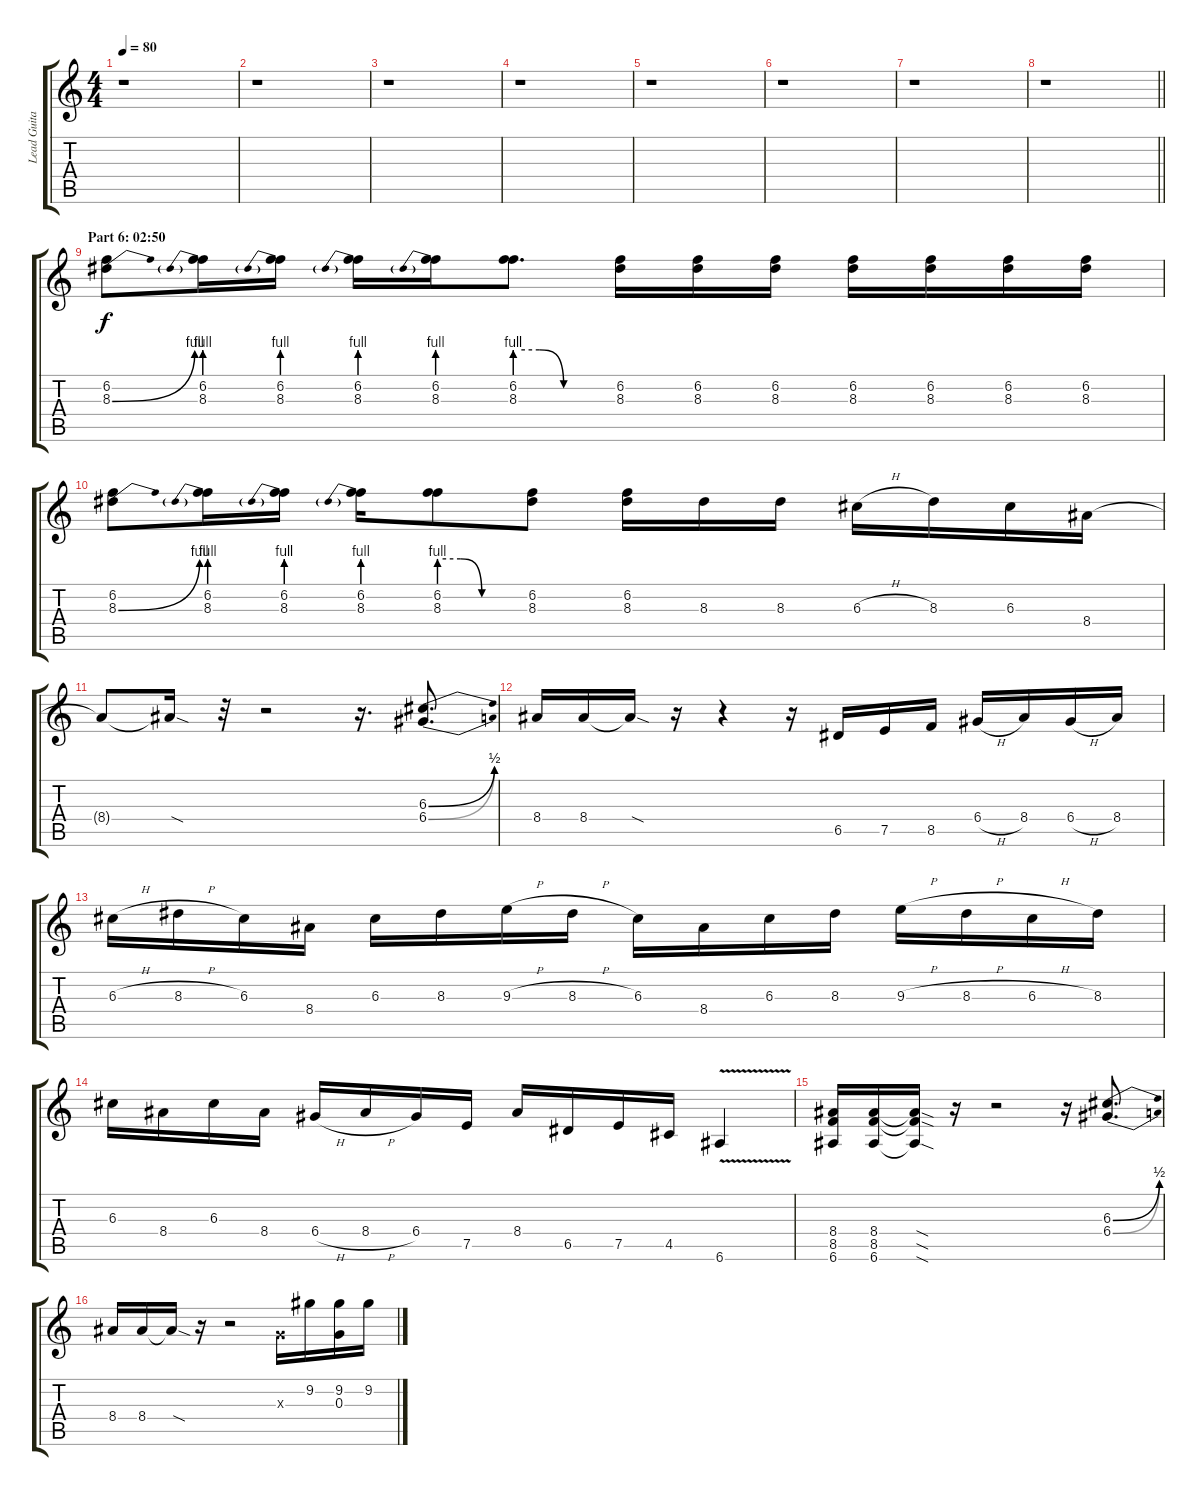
\track ("Lead Guitar 1 (Distortion)" "Lead Guita") {instrument overdrivenguitar}
\staff {score tabs}
\tuning (E4 B3 G3 D3 A2 E2) {hide}
\ts (4 4)
\tempo 80
\clef g2
\ks c
r.1{dy f} |
r.1 |
r.1 |
r.1 |
r.1 |
r.1 |
r.1 |
\barLineRight lightlight
r.1 |
\section ("" "Part 6: 02:50")
(6.2 8.3{be (bend 0 0 60 4)}).8 (6.2 8.3{be (prebend 0 4 60 4)}).16 (6.2 8.3{be (prebend 0 4 60 4)}).16 (6.2 8.3{be (prebend 0 4 60 4)}).16 (6.2 8.3{be (prebend 0 4 60 4)}).16 (6.2 8.3{be (custom 0 4 15 4 30 0 60 0)}).8{d} (6.2 8.3).16 (6.2 8.3).16 (6.2 8.3).16 (6.2 8.3).16 (6.2 8.3).16 (6.2 8.3).16 (6.2 8.3).16 |
(6.2 8.3{be (bend 0 0 60 4)}).8 (6.2 8.3{be (prebend 0 4 60 4)}).16 (6.2 8.3{be (prebend 0 4 60 4)}).16 (6.2 8.3{be (prebend 0 4 60 4)}).16 (6.2 8.3{be (custom 0 4 15 4 30 0 60 0)}).8 (6.2 8.3).8 (6.2 8.3).16 8.3.16 8.3.16 6.3{h}.16 8.3.16 6.3.16 8.4.16 |
8.4{t}.8 8.4{sod t}.16 r.32 r.2 r.16{d} (6.3{be (bend 0 0 60 2)} 6.4{be (bend 0 0 60 2)}).8{d} |
8.4.16 8.4.16 8.4{sod t}.16 r.16 r.4 r.16 6.5.16 7.5.16 8.5.16 6.4{h}.16 8.4.16 6.4{h}.16 8.4.16 |
6.3{h}.16 8.3{h}.16 6.3.16 8.4.16 6.3.16 8.3.16 9.3{h}.16 8.3{h}.16 6.3.16 8.4.16 6.3.16 8.3.16 9.3{h}.16 8.3{h}.16 6.3{h}.16 8.3.16 |
6.3.16 8.4.16 6.3.16 8.4.16 6.4{h}.16 8.4{h}.16 6.4.16 7.5.16 8.4.16 6.5.16 7.5.16 4.5.16 6.6{v}.4 |
(8.4 8.5 6.6).16 (8.4 8.5 6.6).16 (8.4{sod t} 8.5{sod t} 6.6{sod t}).16 r.16 r.2 r.16 (6.3{be (bend 0 0 60 2)} 6.4{be (bend 0 0 60 2)}).8{d} |
8.4.16 8.4.16 8.4{sod t}.16 r.16 r.2 0.3{x}.16 9.2.16 (9.2 0.3).16 9.2.16
